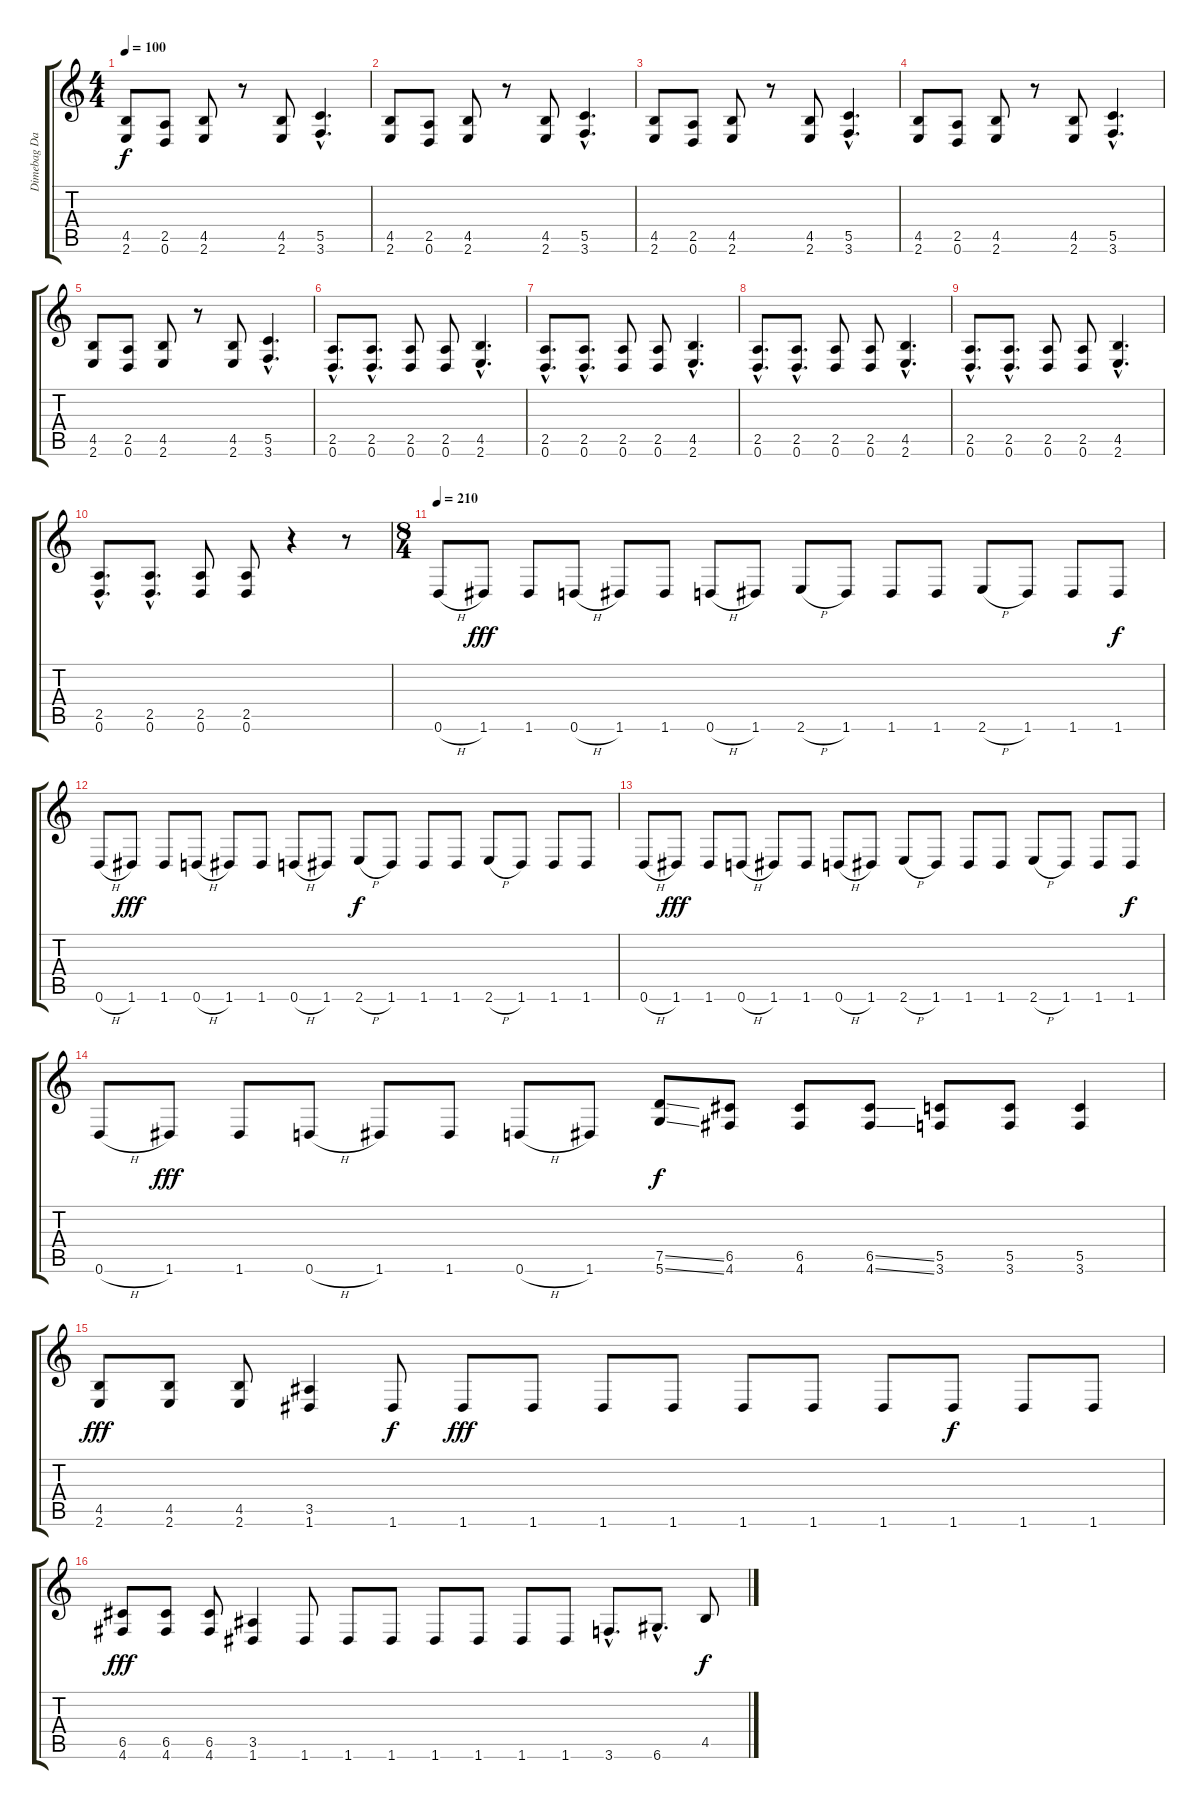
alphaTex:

\track ("Dimebag Darrell (Guitar 1)" "Dimebag Da") {instrument distortionguitar}
\staff {score tabs}
\tuning (D4 A3 F3 C3 G2 D2) {hide}
\ts (4 4)
\tempo 100
\clef g2
\ks c
(4.5 2.6).8{dy f} (2.5 0.6).8 (4.5 2.6).8 r.8 (4.5 2.6).8 (5.5{hac} 3.6{hac}).4{d} |
(4.5 2.6).8 (2.5 0.6).8 (4.5 2.6).8 r.8 (4.5 2.6).8 (5.5{hac} 3.6{hac}).4{d} |
(4.5 2.6).8 (2.5 0.6).8 (4.5 2.6).8 r.8 (4.5 2.6).8 (5.5{hac} 3.6{hac}).4{d} |
(4.5 2.6).8 (2.5 0.6).8 (4.5 2.6).8 r.8 (4.5 2.6).8 (5.5{hac} 3.6{hac}).4{d} |
(4.5 2.6).8 (2.5 0.6).8 (4.5 2.6).8 r.8 (4.5 2.6).8 (5.5{hac} 3.6{hac}).4{d} |
(2.5{hac} 0.6{hac}).8{d} (2.5{hac} 0.6{hac}).8{d} (2.5 0.6).8 (2.5 0.6).8 (4.5{hac} 2.6{hac}).4{d} |
(2.5{hac} 0.6{hac}).8{d} (2.5{hac} 0.6{hac}).8{d} (2.5 0.6).8 (2.5 0.6).8 (4.5{hac} 2.6{hac}).4{d} |
(2.5{hac} 0.6{hac}).8{d} (2.5{hac} 0.6{hac}).8{d} (2.5 0.6).8 (2.5 0.6).8 (4.5{hac} 2.6{hac}).4{d} |
(2.5{hac} 0.6{hac}).8{d} (2.5{hac} 0.6{hac}).8{d} (2.5 0.6).8 (2.5 0.6).8 (4.5{hac} 2.6{hac}).4{d} |
(2.5{hac} 0.6{hac}).8{d} (2.5{hac} 0.6{hac}).8{d} (2.5 0.6).8 (2.5 0.6).8 r.4 r.8 |
\ts (8 4)
\tempo 210
0.6{h}.8 1.6.8{dy fff} 1.6.8 0.6{h}.8 1.6.8 1.6.8 0.6{h}.8 1.6.8 2.6{h}.8 1.6.8 1.6.8 1.6.8 2.6{h}.8 1.6.8 1.6.8 1.6.8{dy f} |
0.6{h}.8 1.6.8{dy fff} 1.6.8 0.6{h}.8 1.6.8 1.6.8 0.6{h}.8 1.6.8 2.6{h}.8{dy f} 1.6.8 1.6.8 1.6.8 2.6{h}.8 1.6.8 1.6.8 1.6.8 |
0.6{h}.8 1.6.8{dy fff} 1.6.8 0.6{h}.8 1.6.8 1.6.8 0.6{h}.8 1.6.8 2.6{h}.8 1.6.8 1.6.8 1.6.8 2.6{h}.8 1.6.8 1.6.8 1.6.8{dy f} |
0.6{h}.8 1.6.8{dy fff} 1.6.8 0.6{h}.8 1.6.8 1.6.8 0.6{h}.8 1.6.8 (7.5{ss} 5.6{ss}).8{dy f} (6.5 4.6).8 (6.5 4.6).8 (6.5{ss} 4.6{ss}).8 (5.5 3.6).8 (5.5 3.6).8 (5.5 3.6).4 |
(4.5 2.6).8{dy fff} (4.5 2.6).8 (4.5 2.6).8 (3.5 1.6).4 1.6.8{dy f} 1.6.8{dy fff} 1.6.8 1.6.8 1.6.8 1.6.8 1.6.8 1.6.8 1.6.8{dy f} 1.6.8 1.6.8 |
(6.5 4.6).8{dy fff} (6.5 4.6).8 (6.5 4.6).8 (3.5 1.6).4 1.6.8 1.6.8 1.6.8 1.6.8 1.6.8 1.6.8 1.6.8 3.6{hac}.8{d} 6.6{hac}.8{d} 4.5.8{dy f}
